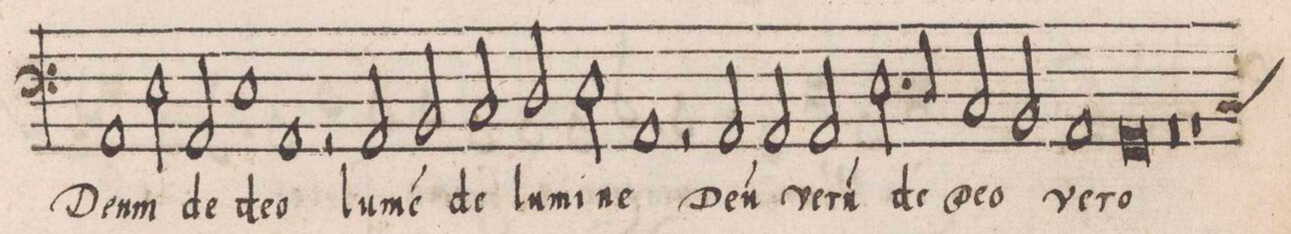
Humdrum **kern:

**kern	**text
*I"BASSVS	*
*clefF4	*
*k[]	*
*met(C|)	*
*M2/1	*
1AA/	De-
2E\	-um
2AA/	de
=29-	=29-
1E\	de-
1AA/	-o
=30-	=30-
2r	.
2AA/	lu-
2BB/	-me(n)
2C/	de
=31-	=31-
2D/	lu-
2E\	-mi-
1AA/	-ne
=32-	=32-
2r	.
2AA/	De-
2AA/	-u(m)
2AA/	ve-
=33-	=33-
2.E\	-ru(m)
4D/	de
2C/	De-
2BB/	-o
=34-	=34-
1AA/	ve-
*custos:C	*
0GG/	-ro
=35-	=35-
0r	.
=36-	=36-
1r	.
=37-	=37-
*-	*-
